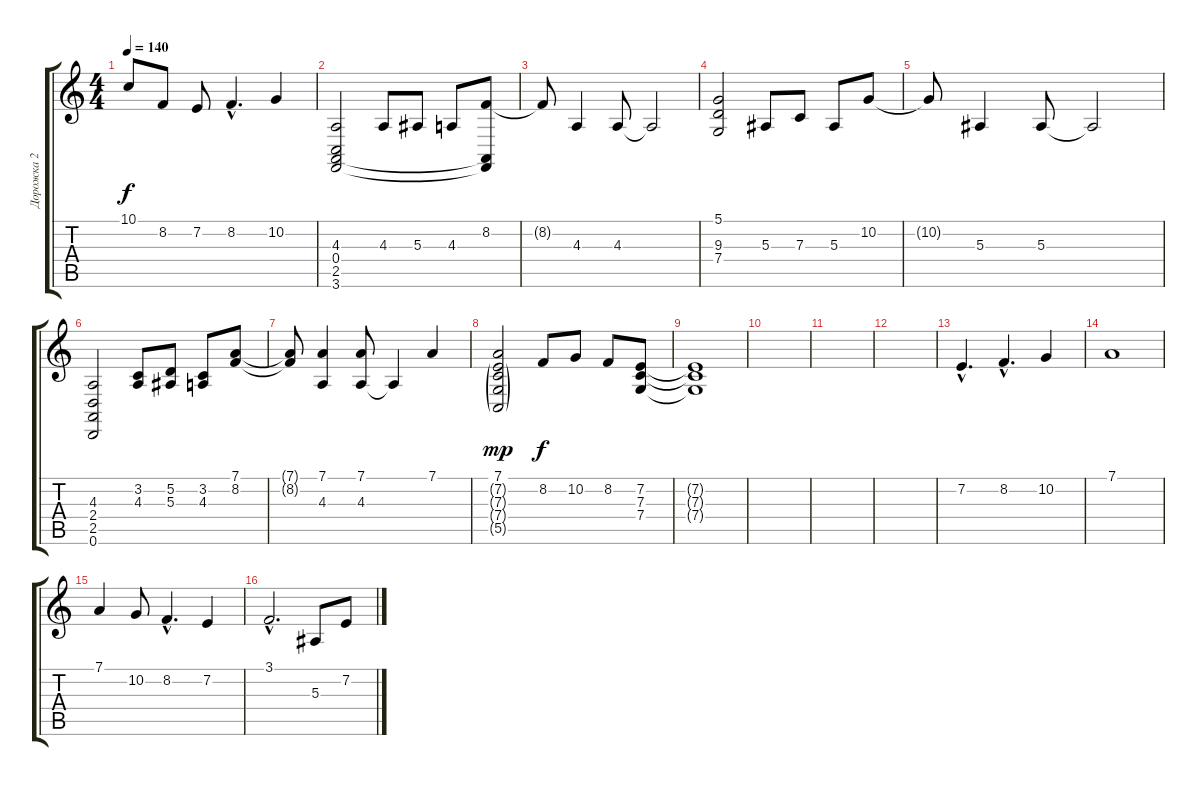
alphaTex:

\track ("Дорожка 2" "Дорожка 2") {instrument brightacousticpiano}
\staff {score tabs}
\tuning (D4 A3 F3 C3 G2 D2) {hide}
\ts (4 4)
\tempo 140
\clef g2
\ks c
10.1.8{dy f} 8.2.8 7.2.8 8.2{hac}.4{d} 10.2.4 |
(4.3 0.4 2.5 3.6).2 4.3.8 5.3.8 4.3.8 (8.2 2.5{t} 3.6{t}).8 |
8.2{t}.8 4.3.4 4.3.8 4.3{t}.2 |
(5.1 9.3 7.4).2 5.3.8 7.3.8 5.3.8 10.2.8 |
10.2{t}.8 5.3.4 5.3.8 5.3{t}.2 |
(4.3 2.4 2.5 0.6).2 (3.2 4.3).8 (5.2 5.3).8 (3.2 4.3).8 (7.1 8.2).8 |
(7.1{t} 8.2{t}).8 (7.1 4.3).4 (7.1 4.3).8 4.3{t}.4 7.1.4 |
(7.1 7.2{g} 7.3{g} 7.4{g} 5.5{g}).2{dy mp} 8.2.8{dy f} 10.2.8 8.2.8 (7.2 7.3 7.4).8 |
(7.2{t} 7.3{t} 7.4{t}).1 |
|
|
|
7.2{hac}.4{d} 8.2{hac}.4{d} 10.2.4 |
7.1.1 |
7.1.4 10.2.8 8.2{hac}.4{d} 7.2.4 |
3.1{hac}.2{d} 5.3.8 7.2.8
